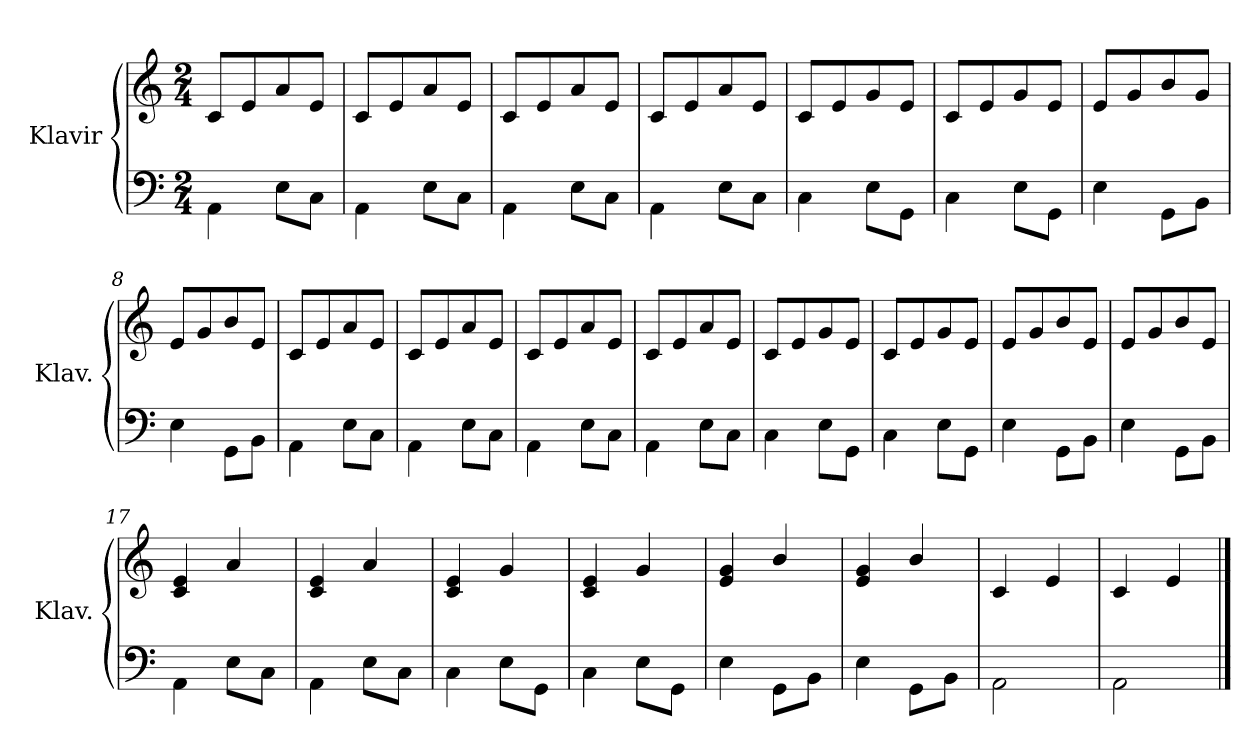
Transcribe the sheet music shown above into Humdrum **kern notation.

**kern	**kern
*part1	*part1
*staff2	*staff1
*I"Klavir	*
*I'Klav.	*
*clefF4	*clefG2
*k[]	*k[]
*M2/4	*M2/4
*MM100	*MM100
=1	=1
4AA\	8c/L
.	8e/
8E\L	8a/
8C\J	8e/J
=2	=2
4AA\	8c/L
.	8e/
8E\L	8a/
8C\J	8e/J
=3	=3
4AA\	8c/L
.	8e/
8E\L	8a/
8C\J	8e/J
=4	=4
4AA\	8c/L
.	8e/
8E\L	8a/
8C\J	8e/J
=5	=5
4C\	8c/L
.	8e/
8E\L	8g/
8GG\J	8e/J
=6	=6
4C\	8c/L
.	8e/
8E\L	8g/
8GG\J	8e/J
=7	=7
4E\	8e/L
.	8g/
8GG\L	8b/
8BB\J	8g/J
=8	=8
4E\	8e/L
.	8g/
8GG\L	8b/
8BB\J	8e/J
!!LO:LB:g=z
=9	=9
4AA\	8c/L
.	8e/
8E\L	8a/
8C\J	8e/J
=10	=10
4AA\	8c/L
.	8e/
8E\L	8a/
8C\J	8e/J
=11	=11
4AA\	8c/L
.	8e/
8E\L	8a/
8C\J	8e/J
=12	=12
4AA\	8c/L
.	8e/
8E\L	8a/
8C\J	8e/J
=13	=13
4C\	8c/L
.	8e/
8E\L	8g/
8GG\J	8e/J
=14	=14
4C\	8c/L
.	8e/
8E\L	8g/
8GG\J	8e/J
=15	=15
4E\	8e/L
.	8g/
8GG\L	8b/
8BB\J	8e/J
=16	=16
4E\	8e/L
.	8g/
8GG\L	8b/
8BB\J	8e/J
=17	=17
4AA\	4c/ 4e/
8E\L	4a/
8C\J	.
!!LO:LB:g=z
=18	=18
4AA\	4c/ 4e/
8E\L	4a/
8C\J	.
=19	=19
4C\	4c/ 4e/
8E\L	4g/
8GG\J	.
=20	=20
4C\	4c/ 4e/
8E\L	4g/
8GG\J	.
=21	=21
4E\	4e/ 4g/
8GG\L	4b/
8BB\J	.
=22	=22
4E\	4e/ 4g/
8GG\L	4b/
8BB\J	.
=23	=23
2AA\	4c/
.	4e/
=24	=24
2AA\	4c/
.	4e/
==	==
*-	*-
